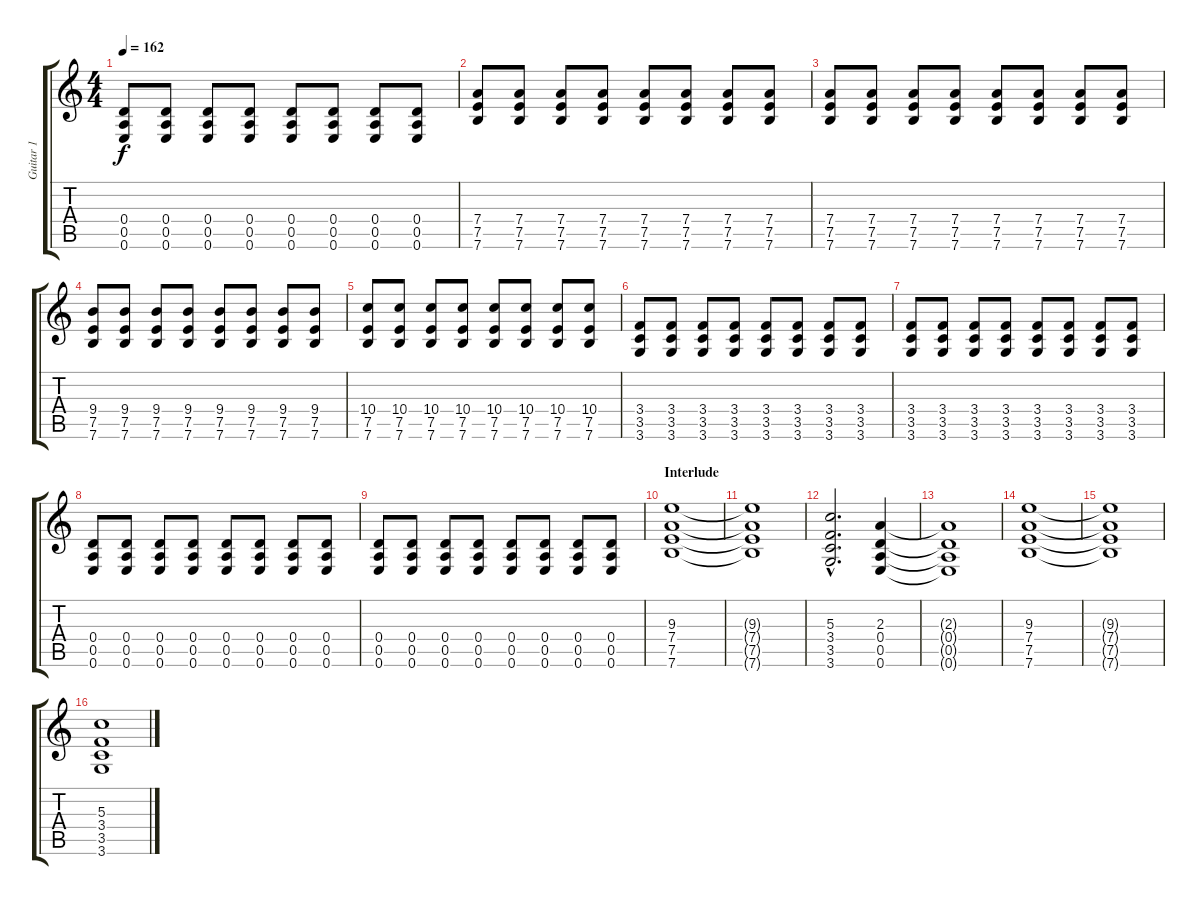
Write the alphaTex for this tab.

\track ("Guitar 1" "Guitar 1") {instrument electricguitarclean}
\staff {score tabs}
\tuning (E4 B3 G3 D3 A2 E2) {hide}
\ts (4 4)
\tempo 162
\clef g2
\ks c
(0.4 0.5 0.6).8{dy f} (0.4 0.5 0.6).8 (0.4 0.5 0.6).8 (0.4 0.5 0.6).8 (0.4 0.5 0.6).8 (0.4 0.5 0.6).8 (0.4 0.5 0.6).8 (0.4 0.5 0.6).8 |
(7.4 7.5 7.6).8 (7.4 7.5 7.6).8 (7.4 7.5 7.6).8 (7.4 7.5 7.6).8 (7.4 7.5 7.6).8 (7.4 7.5 7.6).8 (7.4 7.5 7.6).8 (7.4 7.5 7.6).8 |
(7.4 7.5 7.6).8 (7.4 7.5 7.6).8 (7.4 7.5 7.6).8 (7.4 7.5 7.6).8 (7.4 7.5 7.6).8 (7.4 7.5 7.6).8 (7.4 7.5 7.6).8 (7.4 7.5 7.6).8 |
(9.4 7.5 7.6).8 (9.4 7.5 7.6).8 (9.4 7.5 7.6).8 (9.4 7.5 7.6).8 (9.4 7.5 7.6).8 (9.4 7.5 7.6).8 (9.4 7.5 7.6).8 (9.4 7.5 7.6).8 |
(10.4 7.5 7.6).8 (10.4 7.5 7.6).8 (10.4 7.5 7.6).8 (10.4 7.5 7.6).8 (10.4 7.5 7.6).8 (10.4 7.5 7.6).8 (10.4 7.5 7.6).8 (10.4 7.5 7.6).8 |
(3.4 3.5 3.6).8 (3.4 3.5 3.6).8 (3.4 3.5 3.6).8 (3.4 3.5 3.6).8 (3.4 3.5 3.6).8 (3.4 3.5 3.6).8 (3.4 3.5 3.6).8 (3.4 3.5 3.6).8 |
(3.4 3.5 3.6).8 (3.4 3.5 3.6).8 (3.4 3.5 3.6).8 (3.4 3.5 3.6).8 (3.4 3.5 3.6).8 (3.4 3.5 3.6).8 (3.4 3.5 3.6).8 (3.4 3.5 3.6).8 |
(0.4 0.5 0.6).8 (0.4 0.5 0.6).8 (0.4 0.5 0.6).8 (0.4 0.5 0.6).8 (0.4 0.5 0.6).8 (0.4 0.5 0.6).8 (0.4 0.5 0.6).8 (0.4 0.5 0.6).8 |
(0.4 0.5 0.6).8 (0.4 0.5 0.6).8 (0.4 0.5 0.6).8 (0.4 0.5 0.6).8 (0.4 0.5 0.6).8 (0.4 0.5 0.6).8 (0.4 0.5 0.6).8 (0.4 0.5 0.6).8 |
\section ("" "Interlude")
(9.3 7.4 7.5 7.6).1 |
(9.3{t} 7.4{t} 7.5{t} 7.6{t}).1 |
(5.3{hac} 3.4{hac} 3.5{hac} 3.6{hac}).2{d} (2.3 0.4 0.5 0.6).4 |
(2.3{t} 0.4{t} 0.5{t} 0.6{t}).1 |
(9.3 7.4 7.5 7.6).1 |
(9.3{t} 7.4{t} 7.5{t} 7.6{t}).1 |
(5.3 3.4 3.5 3.6).1
